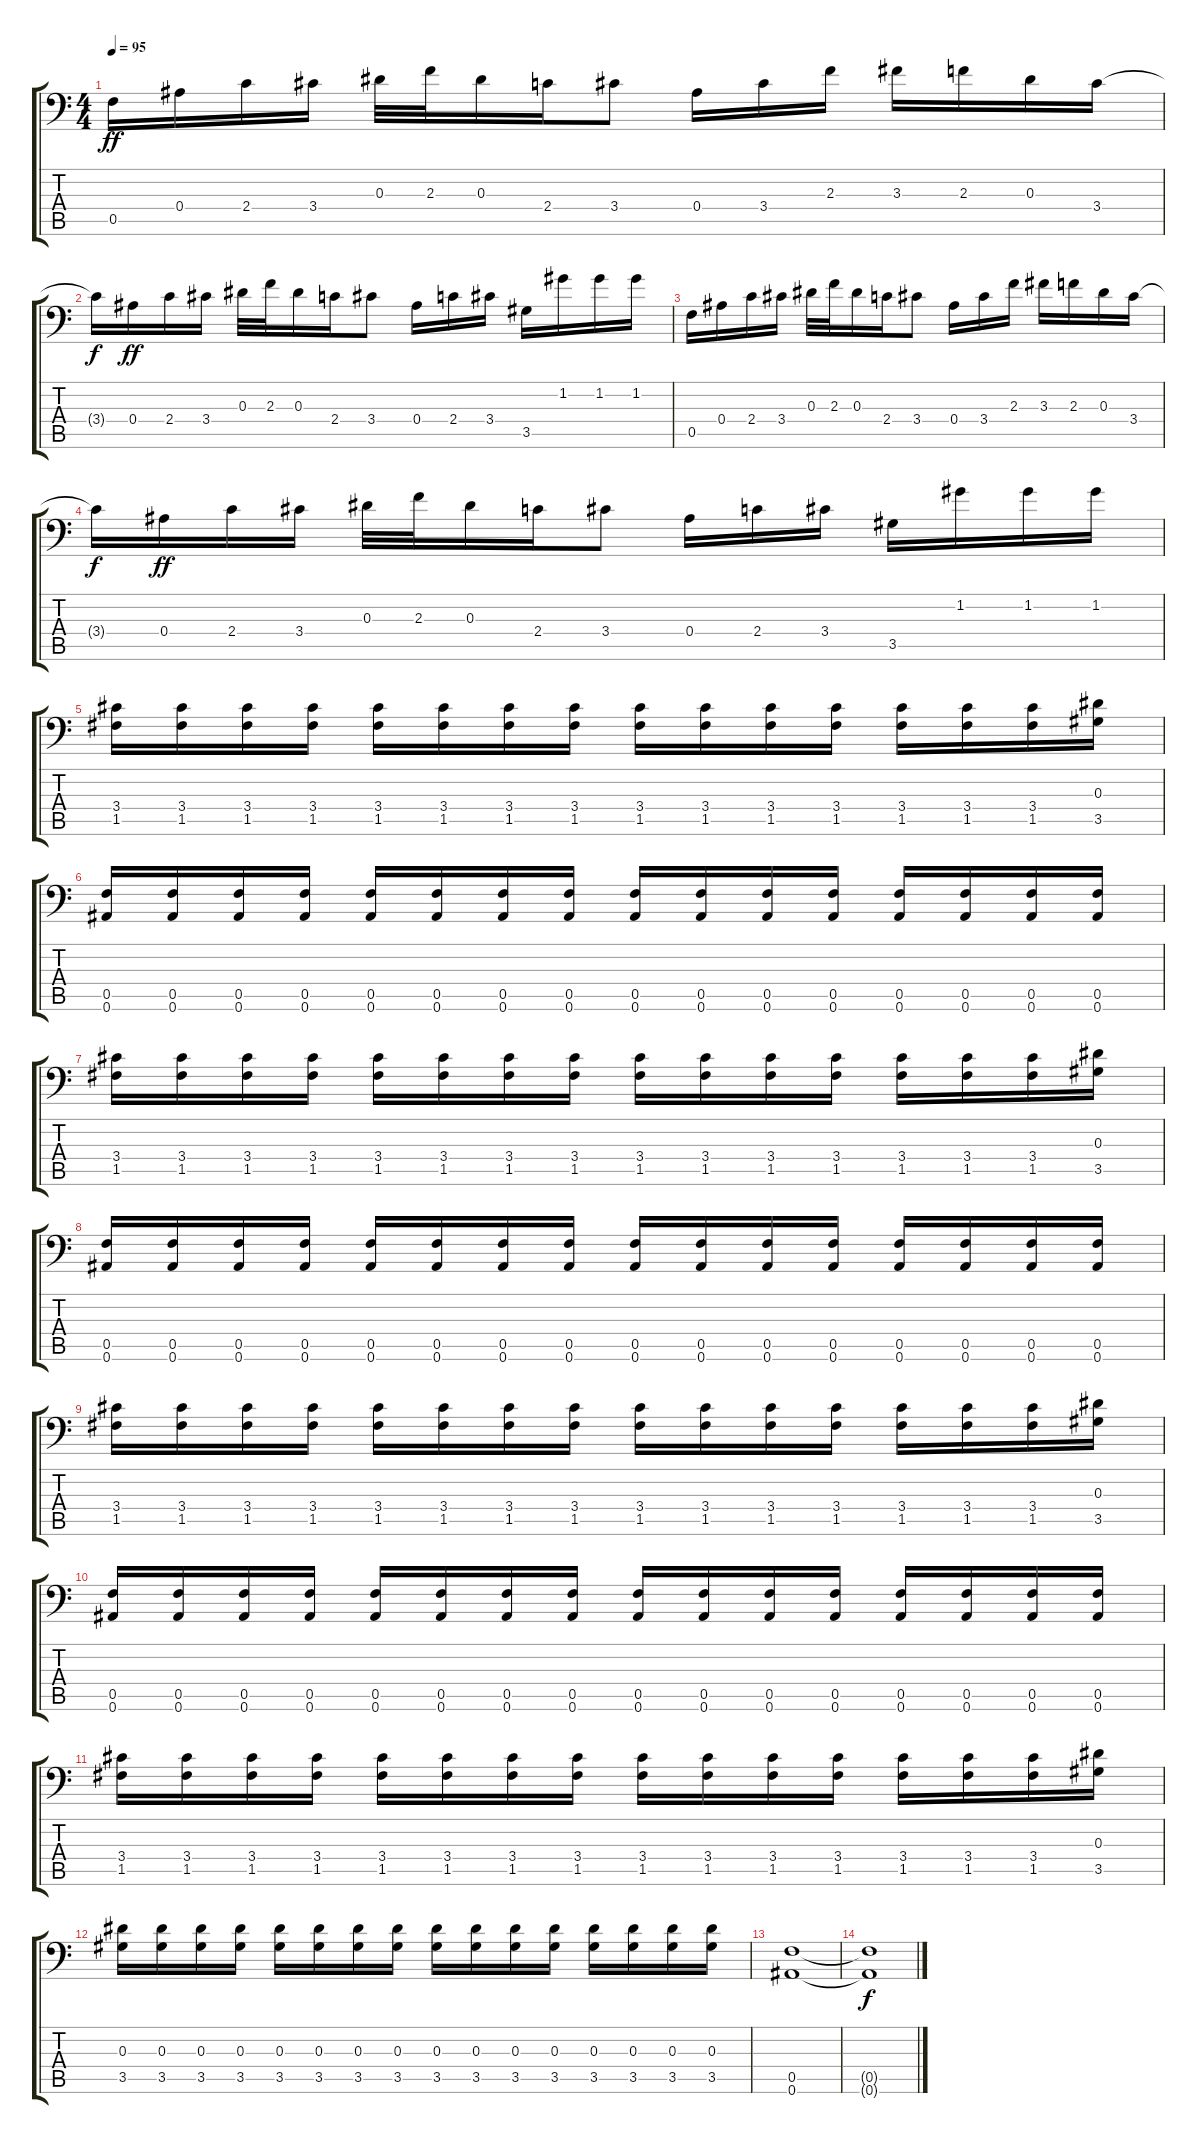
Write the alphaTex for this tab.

\track "" {instrument distortionguitar}
\staff {score tabs}
\tuning (C4 G3 Eb3 Bb2 F2 Bb1) {hide}
\ts (4 4)
\tempo 95
\clef f4
\ks c
0.5.16{dy ff} 0.4.16 2.4.16 3.4.16 0.3.32 2.3.32 0.3.16 2.4.16 3.4.8 0.4.16 3.4.16 2.3.16 3.3.16 2.3.16 0.3.16 3.4.16 |
3.4{t}.16{dy f} 0.4.16{dy ff} 2.4.16 3.4.16 0.3.32 2.3.32 0.3.16 2.4.16 3.4.8 0.4.16 2.4.16 3.4.16 3.5.16 1.2.16 1.2.16 1.2.16 |
0.5.16 0.4.16 2.4.16 3.4.16 0.3.32 2.3.32 0.3.16 2.4.16 3.4.8 0.4.16 3.4.16 2.3.16 3.3.16 2.3.16 0.3.16 3.4.16 |
3.4{t}.16{dy f} 0.4.16{dy ff} 2.4.16 3.4.16 0.3.32 2.3.32 0.3.16 2.4.16 3.4.8 0.4.16 2.4.16 3.4.16 3.5.16 1.2.16 1.2.16 1.2.16 |
(3.4 1.5).16 (3.4 1.5).16 (3.4 1.5).16 (3.4 1.5).16 (3.4 1.5).16 (3.4 1.5).16 (3.4 1.5).16 (3.4 1.5).16 (3.4 1.5).16 (3.4 1.5).16 (3.4 1.5).16 (3.4 1.5).16 (3.4 1.5).16 (3.4 1.5).16 (3.4 1.5).16 (0.3 3.5).16 |
(0.5 0.6).16 (0.5 0.6).16 (0.5 0.6).16 (0.5 0.6).16 (0.5 0.6).16 (0.5 0.6).16 (0.5 0.6).16 (0.5 0.6).16 (0.5 0.6).16 (0.5 0.6).16 (0.5 0.6).16 (0.5 0.6).16 (0.5 0.6).16 (0.5 0.6).16 (0.5 0.6).16 (0.5 0.6).16 |
(3.4 1.5).16 (3.4 1.5).16 (3.4 1.5).16 (3.4 1.5).16 (3.4 1.5).16 (3.4 1.5).16 (3.4 1.5).16 (3.4 1.5).16 (3.4 1.5).16 (3.4 1.5).16 (3.4 1.5).16 (3.4 1.5).16 (3.4 1.5).16 (3.4 1.5).16 (3.4 1.5).16 (0.3 3.5).16 |
(0.5 0.6).16 (0.5 0.6).16 (0.5 0.6).16 (0.5 0.6).16 (0.5 0.6).16 (0.5 0.6).16 (0.5 0.6).16 (0.5 0.6).16 (0.5 0.6).16 (0.5 0.6).16 (0.5 0.6).16 (0.5 0.6).16 (0.5 0.6).16 (0.5 0.6).16 (0.5 0.6).16 (0.5 0.6).16 |
(3.4 1.5).16 (3.4 1.5).16 (3.4 1.5).16 (3.4 1.5).16 (3.4 1.5).16 (3.4 1.5).16 (3.4 1.5).16 (3.4 1.5).16 (3.4 1.5).16 (3.4 1.5).16 (3.4 1.5).16 (3.4 1.5).16 (3.4 1.5).16 (3.4 1.5).16 (3.4 1.5).16 (0.3 3.5).16 |
(0.5 0.6).16 (0.5 0.6).16 (0.5 0.6).16 (0.5 0.6).16 (0.5 0.6).16 (0.5 0.6).16 (0.5 0.6).16 (0.5 0.6).16 (0.5 0.6).16 (0.5 0.6).16 (0.5 0.6).16 (0.5 0.6).16 (0.5 0.6).16 (0.5 0.6).16 (0.5 0.6).16 (0.5 0.6).16 |
(3.4 1.5).16 (3.4 1.5).16 (3.4 1.5).16 (3.4 1.5).16 (3.4 1.5).16 (3.4 1.5).16 (3.4 1.5).16 (3.4 1.5).16 (3.4 1.5).16 (3.4 1.5).16 (3.4 1.5).16 (3.4 1.5).16 (3.4 1.5).16 (3.4 1.5).16 (3.4 1.5).16 (0.3 3.5).16 |
(0.3 3.5).16 (0.3 3.5).16 (0.3 3.5).16 (0.3 3.5).16 (0.3 3.5).16 (0.3 3.5).16 (0.3 3.5).16 (0.3 3.5).16 (0.3 3.5).16 (0.3 3.5).16 (0.3 3.5).16 (0.3 3.5).16 (0.3 3.5).16 (0.3 3.5).16 (0.3 3.5).16 (0.3 3.5).16 |
(0.5 0.6).1 |
(0.5{t} 0.6{t}).1{dy f}
